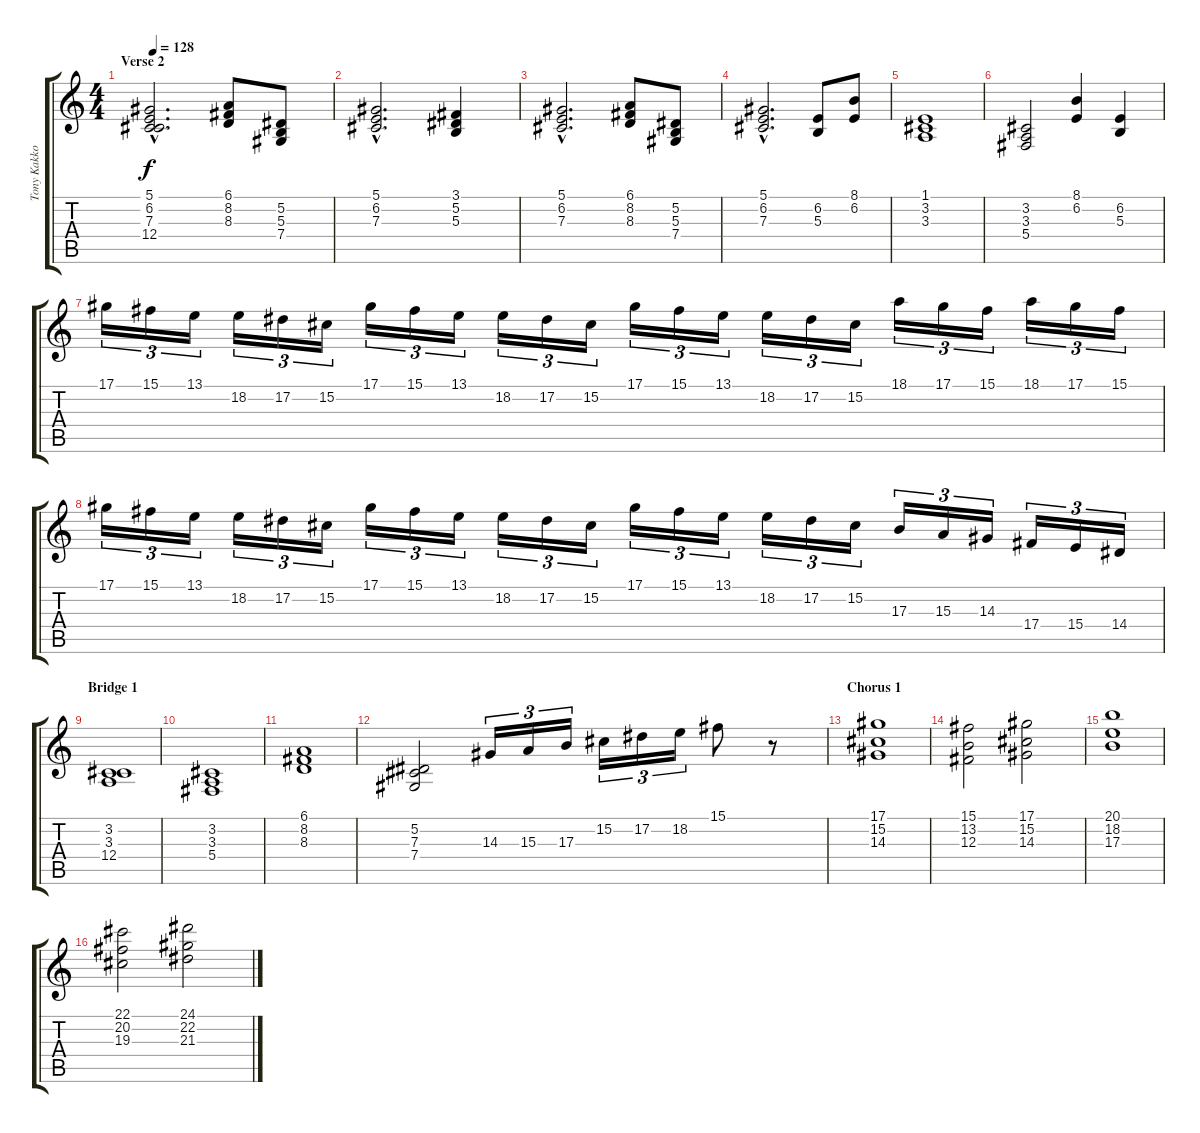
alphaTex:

\track ("Tony Kakko RH" "Tony Kakko") {instrument harpsichord}
\staff {score tabs}
\tuning (Eb4 Bb3 Gb3 Db3 Ab2 Eb2) {hide}
\ts (4 4)
\section ("" "Verse 2")
\tempo 128
\clef g2
\ks c
(5.1{hac} 6.2{hac} 7.3{hac} 12.4{hac}).2{d dy f instrument harpsichord} (6.1 8.2 8.3).8 (5.2 5.3 7.4).8 |
(5.1{hac} 6.2{hac} 7.3{hac}).2{d} (3.1 5.2 5.3).4 |
(5.1{hac} 6.2{hac} 7.3{hac}).2{d} (6.1 8.2 8.3).8 (5.2 5.3 7.4).8 |
(5.1{hac} 6.2{hac} 7.3{hac}).2{d} (6.2 5.3).8 (8.1 6.2).8 |
(1.1 3.2 3.3).1 |
(3.2 3.3 5.4).2 (8.1 6.2).4 (6.2 5.3).4 |
17.1.16{tu (3 2) instrument lead1square} 15.1.16{tu (3 2)} 13.1.16{tu (3 2)} 18.2.16{tu (3 2)} 17.2.16{tu (3 2)} 15.2.16{tu (3 2)} 17.1.16{tu (3 2)} 15.1.16{tu (3 2)} 13.1.16{tu (3 2)} 18.2.16{tu (3 2)} 17.2.16{tu (3 2)} 15.2.16{tu (3 2)} 17.1.16{tu (3 2)} 15.1.16{tu (3 2)} 13.1.16{tu (3 2)} 18.2.16{tu (3 2)} 17.2.16{tu (3 2)} 15.2.16{tu (3 2)} 18.1.16{tu (3 2)} 17.1.16{tu (3 2)} 15.1.16{tu (3 2)} 18.1.16{tu (3 2)} 17.1.16{tu (3 2)} 15.1.16{tu (3 2)} |
17.1.16{tu (3 2)} 15.1.16{tu (3 2)} 13.1.16{tu (3 2)} 18.2.16{tu (3 2)} 17.2.16{tu (3 2)} 15.2.16{tu (3 2)} 17.1.16{tu (3 2)} 15.1.16{tu (3 2)} 13.1.16{tu (3 2)} 18.2.16{tu (3 2)} 17.2.16{tu (3 2)} 15.2.16{tu (3 2)} 17.1.16{tu (3 2)} 15.1.16{tu (3 2)} 13.1.16{tu (3 2)} 18.2.16{tu (3 2)} 17.2.16{tu (3 2)} 15.2.16{tu (3 2)} 17.3.16{tu (3 2)} 15.3.16{tu (3 2)} 14.3.16{tu (3 2)} 17.4.16{tu (3 2)} 15.4.16{tu (3 2)} 14.4.16{tu (3 2)} |
\section ("" "Bridge 1")
(3.2 3.3 12.4).1{instrument harpsichord} |
(3.2 3.3 5.4).1 |
(6.1 8.2 8.3).1 |
(5.2 7.3 7.4).2 14.3.16{tu (3 2) instrument lead1square} 15.3.16{tu (3 2)} 17.3.16{tu (3 2)} 15.2.16{tu (3 2)} 17.2.16{tu (3 2)} 18.2.16{tu (3 2)} 15.1.8 r.8 |
\section ("" "Chorus 1")
(17.1 15.2 14.3).1{instrument harpsichord} |
(15.1 13.2 12.3).2 (17.1 15.2 14.3).2 |
(20.1 18.2 17.3).1 |
(22.1 20.2 19.3).2 (24.1 22.2 21.3).2
